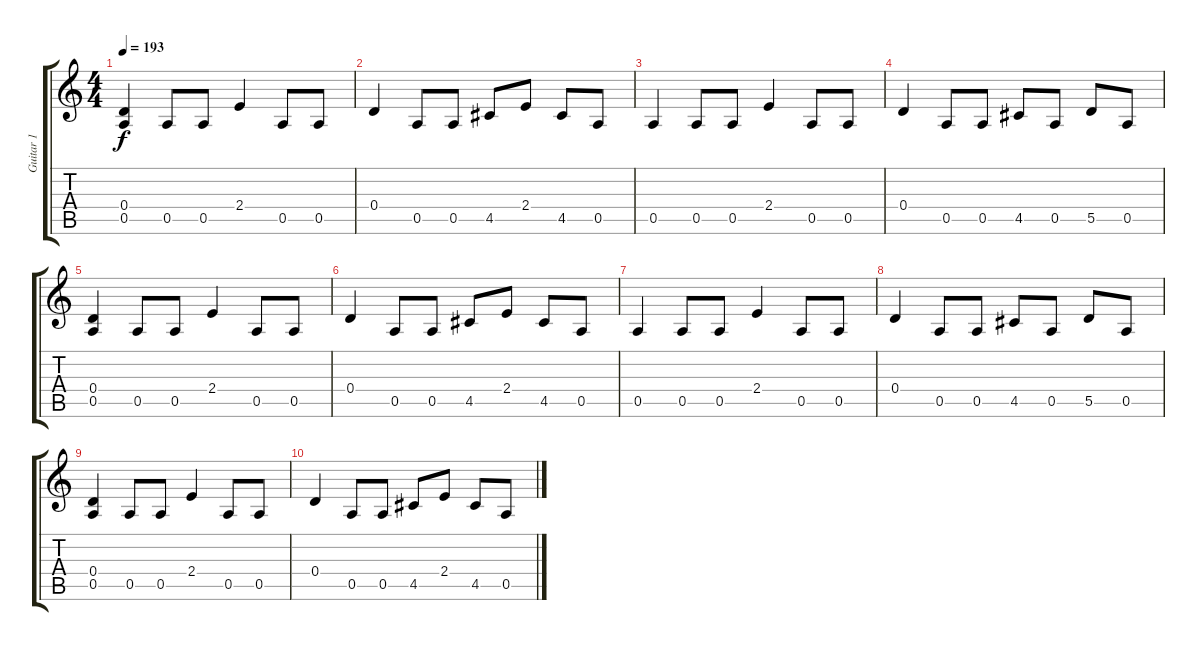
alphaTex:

\track ("Guitar 1" "Guitar 1") {instrument distortionguitar}
\staff {score tabs}
\tuning (E4 B3 G3 D3 A2 E2) {hide}
\ts (4 4)
\tempo 193
\clef g2
\ks c
(0.4 0.5).4{dy f} 0.5.8 0.5.8 2.4.4 0.5.8 0.5.8 |
0.4.4 0.5.8 0.5.8 4.5.8 2.4.8 4.5.8 0.5.8 |
0.5.4 0.5.8 0.5.8 2.4.4 0.5.8 0.5.8 |
0.4.4 0.5.8 0.5.8 4.5.8 0.5.8 5.5.8 0.5.8 |
(0.4 0.5).4 0.5.8 0.5.8 2.4.4 0.5.8 0.5.8 |
0.4.4 0.5.8 0.5.8 4.5.8 2.4.8 4.5.8 0.5.8 |
0.5.4{volume 10} 0.5.8 0.5.8 2.4.4 0.5.8 0.5.8 |
0.4.4 0.5.8 0.5.8 4.5.8 0.5.8 5.5.8 0.5.8 |
(0.4 0.5).4{volume 0} 0.5.8 0.5.8 2.4.4 0.5.8 0.5.8 |
0.4.4 0.5.8 0.5.8 4.5.8 2.4.8 4.5.8 0.5.8
